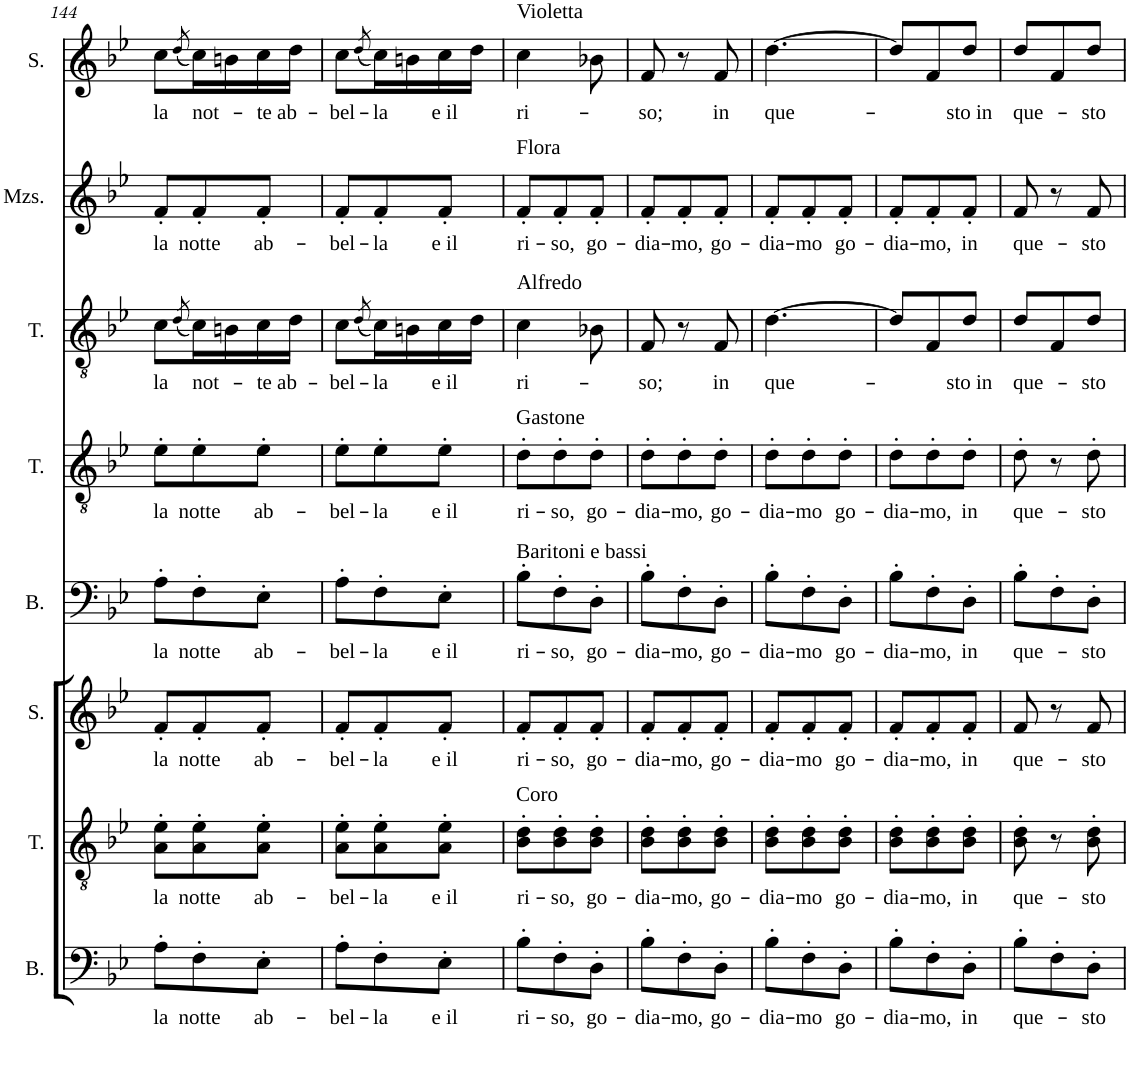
**kern	**text	**kern	**text	**kern	**text	**kern	**text	**kern	**text	**kern	**text	**kern	**text	**kern	**text
*part8	*part8	*part7	*part7	*part6	*part6	*part5	*part5	*part4	*part4	*part3	*part3	*part2	*part2	*part1	*part1
*staff8	*staff8	*staff7	*staff7	*staff6	*staff6	*staff5	*staff5	*staff4	*staff4	*staff3	*staff3	*staff2	*staff2	*staff1	*staff1
*I"Bass	*	*I"Tenor	*	*I"Soprano	*	*I"Bass	*	*I"Tenor	*	*I"Tenor	*	*I"Mezzosoprano	*	*I"Soprano	*
*I'B.	*	*I'T.	*	*I'S.	*	*I'B.	*	*I'T.	*	*I'T.	*	*I'Mzs.	*	*I'S.	*
!!LO:PB:g=z
*clefF4	*	*clefGv2	*	*clefG2	*	*clefF4	*	*clefGv2	*	*clefGv2	*	*clefG2	*	*clefG2	*
*k[b-e-]	*	*k[b-e-]	*	*k[b-e-]	*	*k[b-e-]	*	*k[b-e-]	*	*k[b-e-]	*	*k[b-e-]	*	*k[b-e-]	*
*M3/8	*	*M3/8	*	*M3/8	*	*M3/8	*	*M3/8	*	*M3/8	*	*M3/8	*	*M3/8	*
=144	=144	=144	=144	=144	=144	=144	=144	=144	=144	=144	=144	=144	=144	=144	=144
!	!LO:LY:b	!	!LO:LY:b	!	!LO:LY:b	!	!LO:LY:b	!	!LO:LY:b	!	!LO:LY:b	!	!LO:LY:b	!	!LO:LY:b
8A'\L	la	8A\' 8e-\'L	la	8f'/L	la	8A'\L	la	8e-'\L	la	8c\L	la	8f'/L	la	8cc\L	la
.	.	.	.	.	.	.	.	.	.	(8qd/	.	.	.	(8qdd/	.
!	!LO:LY:b	!	!LO:LY:b	!	!LO:LY:b	!	!LO:LY:b	!	!LO:LY:b	!	!LO:LY:b	!	!LO:LY:b	!	!LO:LY:b
8F'\	notte	8A\' 8e-\'	notte	8f'/	notte	8F'\	notte	8e-'\	notte	16c\L)	not-	8f'/	notte	16cc\L)	not-
.	.	.	.	.	.	.	.	.	.	16Bn\	.	.	.	16bn\	.
!	!LO:LY:b	!	!LO:LY:b	!	!LO:LY:b	!	!LO:LY:b	!	!LO:LY:b	!	!LO:LY:b	!	!LO:LY:b	!	!LO:LY:b
8E-'\J	ab-	8A\' 8e-\'J	ab-	8f'/J	ab-	8E-'\J	ab-	8e-'\J	ab-	16c\	-te ab-	8f'/J	ab-	16cc\	-te ab-
.	.	.	.	.	.	.	.	.	.	16d\JJ	.	.	.	16dd\JJ	.
=145	=145	=145	=145	=145	=145	=145	=145	=145	=145	=145	=145	=145	=145	=145	=145
!	!LO:LY:b	!	!LO:LY:b	!	!LO:LY:b	!	!LO:LY:b	!	!LO:LY:b	!	!LO:LY:b	!	!LO:LY:b	!	!LO:LY:b
8A'\L	-bel-	8A\' 8e-\'L	-bel-	8f'/L	-bel-	8A'\L	-bel-	8e-'\L	-bel-	8c\L	-bel-	8f'/L	-bel-	8cc\L	-bel-
.	.	.	.	.	.	.	.	.	.	(8qd/	.	.	.	(8qdd/	.
!	!LO:LY:b	!	!LO:LY:b	!	!LO:LY:b	!	!LO:LY:b	!	!LO:LY:b	!	!LO:LY:b	!	!LO:LY:b	!	!LO:LY:b
8F'\	-la	8A\' 8e-\'	-la	8f'/	-la	8F'\	-la	8e-'\	-la	16c\L)	-la	8f'/	-la	16cc\L)	-la
.	.	.	.	.	.	.	.	.	.	16Bn\	.	.	.	16bn\	.
!	!LO:LY:b	!	!LO:LY:b	!	!LO:LY:b	!	!LO:LY:b	!	!LO:LY:b	!	!LO:LY:b	!	!LO:LY:b	!	!LO:LY:b
8E-'\J	e il	8A\' 8e-\'J	e il	8f'/J	e il	8E-'\J	e il	8e-'\J	e il	16c\	e il	8f'/J	e il	16cc\	e il
.	.	.	.	.	.	.	.	.	.	16d\JJ	.	.	.	16dd\JJ	.
=146	=146	=146	=146	=146	=146	=146	=146	=146	=146	=146	=146	=146	=146	=146	=146
!	!	!	!	!	!	!	!	!	!	!	!	!	!	!LO:TX:a:t=Violetta	!
!	!	!	!	!	!	!	!	!	!	!	!	!LO:TX:a:t=Flora	!	!	!
!	!	!	!	!	!	!	!	!	!	!LO:TX:a:t=Alfredo	!	!	!	!	!
!	!	!	!	!	!	!	!	!LO:TX:a:t=Gastone	!	!	!	!	!	!	!
!	!	!	!	!	!	!LO:TX:a:t=Baritoni e bassi	!	!	!	!	!	!	!	!	!
!	!	!LO:TX:a:t=Coro	!	!	!	!	!	!	!	!	!	!	!	!	!
!	!LO:LY:b	!	!LO:LY:b	!	!LO:LY:b	!	!LO:LY:b	!	!LO:LY:b	!	!LO:LY:b	!	!LO:LY:b	!	!LO:LY:b
8B-'\L	ri-	8B-\' 8d\'L	ri-	8f'/L	ri-	8B-'\L	ri-	8d'\L	ri-	4c\	ri-	8f'/L	ri-	4cc\	ri-
!	!LO:LY:b	!	!LO:LY:b	!	!LO:LY:b	!	!LO:LY:b	!	!LO:LY:b	!	!	!	!LO:LY:b	!	!
8F'\	-so,	8B-\' 8d\'	-so,	8f'/	-so,	8F'\	-so,	8d'\	-so,	.	.	8f'/	-so,	.	.
!	!LO:LY:b	!	!LO:LY:b	!	!LO:LY:b	!	!LO:LY:b	!	!LO:LY:b	!	!	!	!LO:LY:b	!	!
8D'\J	go-	8B-\' 8d\'J	go-	8f'/J	go-	8D'\J	go-	8d'\J	go-	8B-X\	.	8f'/J	go-	8b-X\	.
=147	=147	=147	=147	=147	=147	=147	=147	=147	=147	=147	=147	=147	=147	=147	=147
!	!LO:LY:b	!	!LO:LY:b	!	!LO:LY:b	!	!LO:LY:b	!	!LO:LY:b	!	!LO:LY:b	!	!LO:LY:b	!	!LO:LY:b
8B-'\L	-dia-	8B-\' 8d\'L	-dia-	8f'/L	-dia-	8B-'\L	-dia-	8d'\L	-dia-	8F/	-so;	8f'/L	-dia-	8f/	-so;
!	!LO:LY:b	!	!LO:LY:b	!	!LO:LY:b	!	!LO:LY:b	!	!LO:LY:b	!	!	!	!LO:LY:b	!	!
8F'\	-mo,	8B-\' 8d\'	-mo,	8f'/	-mo,	8F'\	-mo,	8d'\	-mo,	8r	.	8f'/	-mo,	8r	.
!	!LO:LY:b	!	!LO:LY:b	!	!LO:LY:b	!	!LO:LY:b	!	!LO:LY:b	!	!LO:LY:b	!	!LO:LY:b	!	!LO:LY:b
8D'\J	go-	8B-\' 8d\'J	go-	8f'/J	go-	8D'\J	go-	8d'\J	go-	8F/	in	8f'/J	go-	8f/	in
=148	=148	=148	=148	=148	=148	=148	=148	=148	=148	=148	=148	=148	=148	=148	=148
!	!LO:LY:b	!	!LO:LY:b	!	!LO:LY:b	!	!LO:LY:b	!	!LO:LY:b	!	!LO:LY:b	!	!LO:LY:b	!	!LO:LY:b
8B-'\L	-dia-	8B-\' 8d\'L	-dia-	8f'/L	-dia-	8B-'\L	-dia-	8d'\L	-dia-	[4.d\	que-	8f'/L	-dia-	[4.dd\	que-
!	!LO:LY:b	!	!LO:LY:b	!	!LO:LY:b	!	!LO:LY:b	!	!LO:LY:b	!	!	!	!LO:LY:b	!	!
8F'\	-mo	8B-\' 8d\'	-mo	8f'/	-mo	8F'\	-mo	8d'\	-mo	.	.	8f'/	-mo	.	.
!	!LO:LY:b	!	!LO:LY:b	!	!LO:LY:b	!	!LO:LY:b	!	!LO:LY:b	!	!	!	!LO:LY:b	!	!
8D'\J	go-	8B-\' 8d\'J	go-	8f'/J	go-	8D'\J	go-	8d'\J	go-	.	.	8f'/J	go-	.	.
=149	=149	=149	=149	=149	=149	=149	=149	=149	=149	=149	=149	=149	=149	=149	=149
!	!LO:LY:b	!	!LO:LY:b	!	!LO:LY:b	!	!LO:LY:b	!	!LO:LY:b	!	!	!	!LO:LY:b	!	!
8B-'\L	-dia-	8B-\' 8d\'L	-dia-	8f'/L	-dia-	8B-'\L	-dia-	8d'\L	-dia-	8d/L]	.	8f'/L	-dia-	8dd/L]	.
!	!LO:LY:b	!	!LO:LY:b	!	!LO:LY:b	!	!LO:LY:b	!	!LO:LY:b	!	!	!	!LO:LY:b	!	!
8F'\	-mo,	8B-\' 8d\'	-mo,	8f'/	-mo,	8F'\	-mo,	8d'\	-mo,	8F/	.	8f'/	-mo,	8f/	.
!	!LO:LY:b	!	!LO:LY:b	!	!LO:LY:b	!	!LO:LY:b	!	!LO:LY:b	!	!LO:LY:b	!	!LO:LY:b	!	!LO:LY:b
8D'\J	in	8B-\' 8d\'J	in	8f'/J	in	8D'\J	in	8d'\J	in	8d/J	-sto in	8f'/J	in	8dd/J	-sto in
=150	=150	=150	=150	=150	=150	=150	=150	=150	=150	=150	=150	=150	=150	=150	=150
!	!LO:LY:b	!	!LO:LY:b	!	!LO:LY:b	!	!LO:LY:b	!	!LO:LY:b	!	!LO:LY:b	!	!LO:LY:b	!	!LO:LY:b
8B-'\L	que-	8B-\' 8d\'	que-	8f/	que-	8B-'\L	que-	8d'\	que-	8d/L	que-	8f/	que-	8dd/L	que-
8F'\	.	8r	.	8r	.	8F'\	.	8r	.	8F/	.	8r	.	8f/	.
!	!LO:LY:b	!	!LO:LY:b	!	!LO:LY:b	!	!LO:LY:b	!	!LO:LY:b	!	!LO:LY:b	!	!LO:LY:b	!	!LO:LY:b
8D'\J	sto	8B-\' 8d\'	sto	8f/	sto	8D'\J	sto	8d'\	sto	8d/J	-sto	8f/	sto	8dd/J	-sto
=	=	=	=	=	=	=	=	=	=	=	=	=	=	=	=
*-	*-	*-	*-	*-	*-	*-	*-	*-	*-	*-	*-	*-	*-	*-	*-
